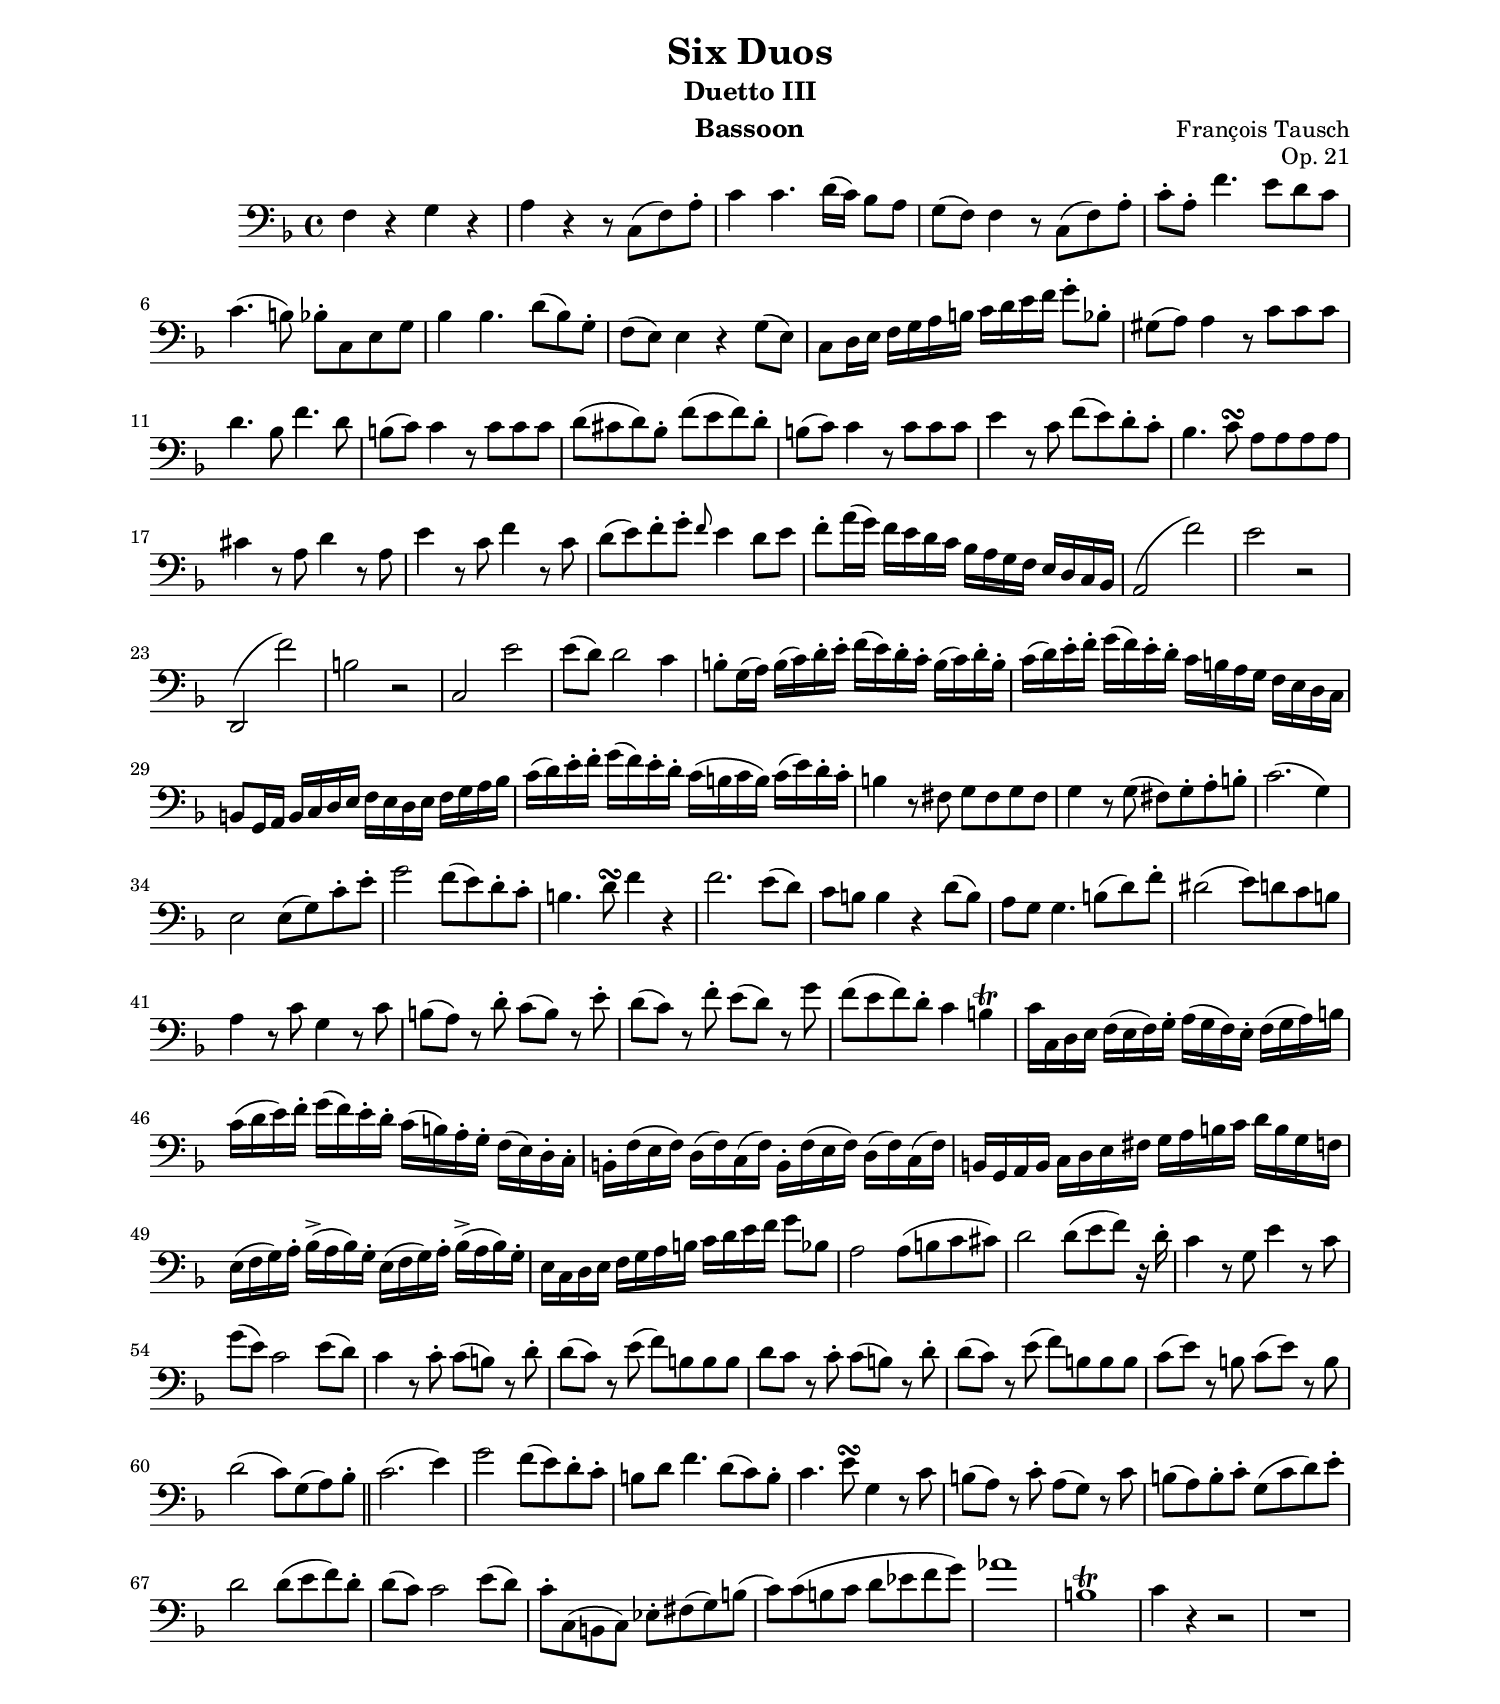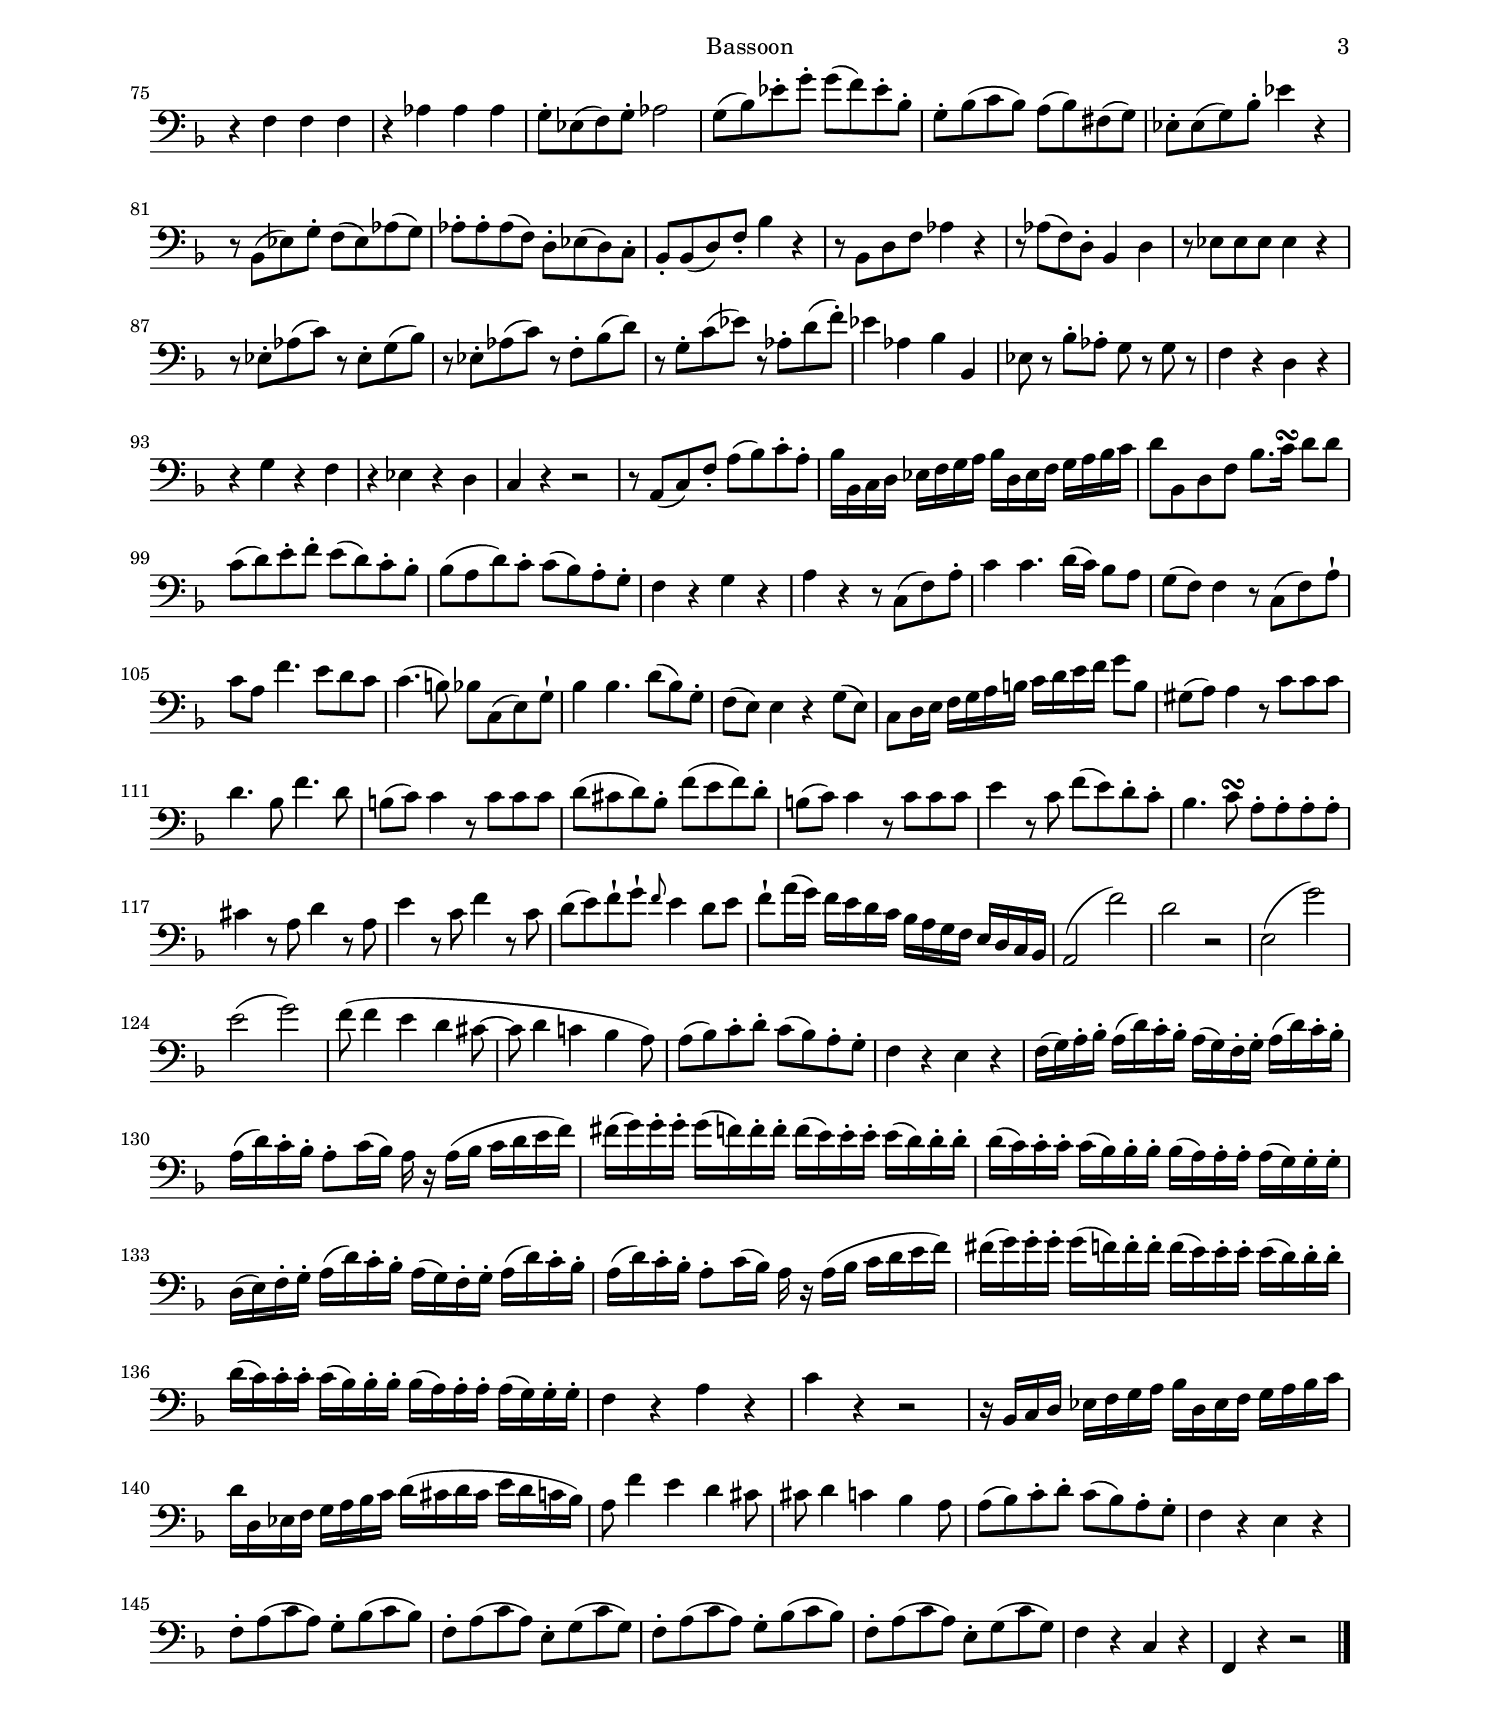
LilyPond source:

\version "2.19.64"
\pointAndClickOff

\include "../defs.ly"
ThreeOneBassoon = \relative f {
    \clef "bass" \key f \major \time 4/4 | % 1
    f4 r4 g4 r4 | % 2
    a4 r4 r8 c,8 ( f8 ) a8 -. | % 3
    c4 c4. d16 ( c16 ) bes8 a8 | % 4
    g8 ( f8 ) f4 r8 c8 ( f8 ) a8 -. | % 5
    c8 -. a8 -. f'4. e8 d8 c8 | % 6
    c4. ( b8 ) bes8 -. c,8 e8 g8 | % 7
    bes4 bes4. d8 ( bes8 ) g8 -. | % 8
    f8 ( e8 ) e4 r4 g8 ( e8 ) | % 9
    c8 d16 e16 f16 g16 a16 b16 c16 d16 e16 f16 g8 -. bes,8 -. |
    \barNumberCheck #10
    gis8 ( a8 ) a4 r8 c8 c8 c8 | % 11
    d4. bes8 f'4. d8 | % 12
    b8 ( c8 ) c4 r8 c8 c8 c8 | % 13
    d8 ( cis8 d8 ) bes8 -. f'8 ( e8 f8 ) d8 -. | % 14
    b8 ( c8 ) c4 r8 c8 c8 c8 | % 15
    e4 r8 c8 f8 ( e8 ) d8 -. c8 -. | % 16
    bes4. c8 \turn a8 a8 a8 a8 | % 17
    cis4 r8 a8 d4 r8 a8 | % 18
    e'4 r8 c8 f4 r8 c8 | % 19
    d8 ( e8 ) f8 -. g8 -. \grace { f8 } e4 d8 e8 | \barNumberCheck #20
    f8 -. a16 ( g16 ) f16 e16 d16 c16 bes16 a16 g16 f16 e16 d16 c16 bes16
    | % 21
    a2 ( f''2 ) | % 22
    e2 r2 | % 23
    d,,2 ( f''2 ) | % 24
    b,2 r2 | % 25
    c,2 e'2 | % 26
    e8 ( d8 ) d2 c4 | % 27
    b8 -. g16 ( a16 ) b16 ( c16 ) d16 -. e16 -. f16 ( e16 ) d16 -. c16
    -. b16 ( c16 ) d16 -. b16 -. | % 28
    c16 ( d16 ) e16 -. f16 -. g16 ( f16 ) e16 -. d16 -. c16 b16 a16 g16
    f16 e16 d16 c16 | % 29
    b8 g16 a16 b16 c16 d16 e16 f16 e16 d16 e16 f16 g16 a16 bes16 |
    \barNumberCheck #30
    c16 ( d16 ) e16 -. f16 -. g16 ( f16 ) e16 -. d16 -. c16 ( b16 c16 b16
    ) c16 ( e16 ) d16 -. c16 -. | % 31
    b4 r8 fis8 g8 fis8 g8 fis8 | % 32
    g4 r8 g8 ( fis8 ) g8 -. a8 -. b8 -. | % 33
    c2. ( g4 ) | % 34
    e2 e8 ( g8 ) c8 -. e8 -. | % 35
    g2 f8 ( e8 ) d8 -. c8 -. | % 36
    b4. d8 \turn f4 r4 | % 37
    f2. e8 ( d8 ) | % 38
    c8 b8 b4 r4 d8 ( b8 ) | % 39
    a8 g8 g4. b8 ( d8 ) f8 -. | \barNumberCheck #40
    dis2 ( e8 ) d8 c8 b8 | % 41
    a4 r8 c8 g4 r8 c8 | % 42
    b8 ( a8 ) r8 d8 -. c8 ( b8 ) r8 e8 -. | % 43
    d8 ( c8 ) r8 f8 -. e8 ( d8 ) r8 g8 | % 44
    f8 ( e8 f8 ) d8 -. c4 b4 \trill | % 45
    c16 c,16 d16 e16 f16 ( e16 f16 ) g16 -. a16 ( g16 f16 ) e16 -. f16 (
    g16 a16 ) b16 | % 46
    c16 ( d16 e16 ) f16 -. g16 ( f16 ) e16 -. d16 -. c16 ( b16 ) a16 -.
    g16 -. f16 ( e16 ) d16 -. c16 -. | % 47
    b16 -. f'16 ( e16 f16 ) d16 ( f16 ) c16 ( f16 ) b,16 -. f'16 ( e16 f16
    ) d16 ( f16 ) c16 ( f16 ) | % 48
    b,16 g16 a16 b16 c16 d16 e16 fis16 g16 a16 b16 c16 d16 b16 g16 f16 | % 49
    e16 ( f16 g16 ) a16 -. bes16 ( -> a16 bes16 ) g16 -. e16 ( f16 g16 )
    a16 -. bes16 ( -> a16 bes16 ) g16 -. | \barNumberCheck #50
    e16 c16 d16 e16 f16 g16 a16 b16 c16 d16 e16 f16 g8 bes,8 | % 51
    a2 a8 ( b8 c8 cis8 ) | % 52
    d2 d8 ( e8 f8 ) r16 d16 -. | % 53
    c4 r8 g8 e'4 r8 c8 | % 54
    g'8 ( e8 ) c2 e8 ( d8 ) | % 55
    c4 r8 c8 -. c8 ( b8 ) r8 d8 -. | % 56
    d8 ( c8 ) r8 e8 ( f8 ) b,8 b8 b8 | % 57
    d8 c8 r8 c8 -. c8 ( b8 ) r8 d8 -. | % 58
    d8 ( c8 ) r8 e8 ( f8 ) b,8 b8 b8 | % 59
    c8 ( e8 ) r8 b8 c8 ( e8 ) r8 b8 | \barNumberCheck #60
    d2 ( c8 ) g8 ( a8 ) bes8 -. \bar "||"
    c2. ( e4 ) | % 62
    g2 f8 ( e8 ) d8 -. c8 -. | % 63
    b8 d8 f4. d8 ( c8 ) b8 -. | % 64
    c4. e8 \turn g,4 r8 c8 | % 65
    b8 ( a8 ) r8 c8 -. a8 ( g8 ) r8 c8 | % 66
    b8 ( a8 ) b8 -. c8 -. g8 ( c8 d8 ) e8 -. | % 67
    d2 d8 ( e8 f8 ) d8 -. | % 68
    d8 ( c8 ) c2 e8 ( d8 ) | % 69
    c8 -. c,8 ( b8 c8 ) es8 -. fis8 ( g8 ) b8 ( | \barNumberCheck #70
    c8 ) c8 ( b8 c8 d8 es8 f8 g8 ) | % 71
    as1 | % 72
    b,1 \trill | % 73
    c4 r4 r2 | % 74
    R1 | % 75
    r4 f,4 f4 f4 | % 76
    r4 as4 as4 as4 | % 77
    g8 -. es8 ( f8 ) g8 -. as2 | % 78
    g8 ( bes8 ) es8 -. g8 -. g8 ( f8 ) es8 -. bes8 -. | % 79
    g8 -. bes8 ( c8 bes8 ) a8 ( bes8 ) fis8 ( g8 ) | \barNumberCheck #80
    es8 -. es8 ( g8 ) bes8 -. es4 r4 | % 81
    r8 bes,8 ( es8 ) g8 -. f8 ( es8 ) as8 ( g8 ) | % 82
    as8 -. as8 -. as8 ( f8 ) d8 -. es8 ( d8 ) c8 -. | % 83
    bes8 -. bes8 ( d8 ) f8 -. bes4 r4 | % 84
    r8 bes,8 d8 f8 as4 r4 | % 85
    r8 as8 ( f8 ) d8 -. bes4 d4 | % 86
    r8 es8 es8 es8 es4 r4 | % 87
    r8 es8 -. as8 ( c8 ) r8 es,8 -. g8 ( bes8 ) | % 88
    r8 es,8 -. as8 ( c8 ) r8 f,8 -. bes8 ( d8 ) | % 89
    r8 g,8 -. c8 ( es8 ) r8 as,8 -. d8 ( f8 ) -. | \barNumberCheck #90
    es4 as,4 bes4 bes,4 | % 91
    es8 r8 bes'8 -. as8 -. g8 r8 g8 r8 | % 92
    f4 r4 d4 r4 | % 93
    r4 g4 r4 f4 | % 94
    r4 es4 r4 d4 | % 95
    c4 r4 r2 | % 96
    r8 a8 ( c8 ) f8 -. a8 ( bes8 ) c8 -. a8 -. | % 97
    bes16 bes,16 c16 d16 es16 f16 g16 a16 bes16 d,16 es16 f16 g16 a16
    bes16 c16 | % 98
    d8 bes,8 d8 f8 bes8. c16 \turn d8 d8 | % 99
    c8 ( d8 ) e8 -. f8 -. e8 ( d8 ) c8 -. bes8 -. | \barNumberCheck #100
    bes8 ( a8 d8 ) c8 -. c8 ( bes8 ) a8 -. g8 -. | % 101
    f4 r4 g4 r4 | % 102
    a4 r4 r8 c,8 ( f8 ) a8 -. | % 103
    c4 c4. d16 ( c16 ) bes8 a8 | % 104
    g8 ( f8 ) f4 r8 c8 ( f8 ) a8 -! | % 105
    c8 a8 f'4. e8 d8 c8 | % 106
    c4. ( b8 ) bes8 c,8 ( e8 ) g8 -! | % 107
    bes4 bes4. d8 ( bes8 ) g8 -. | % 108
    f8 ( e8 ) e4 r4 g8 ( e8 ) | % 109
    c8 d16 e16 f16 g16 a16 b16 c16 d16 e16 f16 g8 b,8 | \barNumberCheck
    #110
    gis8 ( a8 ) a4 r8 c8 c8 c8 | % 111
    d4. bes8 f'4. d8 | % 112
    b8 ( c8 ) c4 r8 c8 c8 c8 | % 113
    d8 ( cis8 d8 ) bes8 -. f'8 ( e8 f8 ) d8 -. | % 114
    b8 ( c8 ) c4 r8 c8 c8 c8 | % 115
    e4 r8 c8 f8 ( e8 ) d8 -. c8 -. | % 116
    bes4. c8 \turn a8 -. a8 -. a8 -. a8 -. | % 117
    cis4 r8 a8 d4 r8 a8 | % 118
    e'4 r8 c8 f4 r8 c8 | % 119
    d8 ( e8 ) f8 -! g8 -! \grace { f8 } e4 d8 e8 | \barNumberCheck #120
    f8 -! a16 ( g16 ) f16 e16 d16 c16 bes16 a16 g16 f16 e16 d16 c16 bes16
    | % 121
    a2 ( f''2 ) | % 122
    d2 r2 | % 123
    e,2 ( g'2 ) | % 124
    e2 ( g2 ) | % 125
    f8 ( f4 e4 d4 cis8 ~ | % 126
    cis8 d4 c4 bes4 a8 ) | % 127
    a8 ( bes8 ) c8 -. d8 -. c8 ( bes8 ) a8 -. g8 -. | % 128
    f4 r4 e4 r4 | % 129
    f16 ( g16 ) a16 -. bes16 -. a16 ( d16 ) c16 -. bes16 -. a16 ( g16 )
    f16 -. g16 -. a16 ( d16 ) c16 -. bes16 -. | \barNumberCheck #130
    a16 ( d16 ) c16 -. bes16 -. a8 -. c16 ( bes16 ) a16 r16 a16 ( bes16
    c16 d16 e16 f16 ) | % 131
    fis16 ( g16 ) g16 -. g16 -. g16 ( f16 ) f16 -. f16 -. f16 ( e16 ) e16
    -. e16 -. e16 ( d16 ) d16 -. d16 -. | % 132
    d16 ( c16 ) c16 -. c16 -. c16 ( bes16 ) bes16 -. bes16 -. bes16 ( a16
    ) a16 -. a16 -. a16 ( g16 ) g16 -. g16 -. | % 133
    d16 ( e16 ) f16 -. g16 -. a16 ( d16 ) c16 -. bes16 -. a16 ( g16 ) f16
    -. g16 -. a16 ( d16 ) c16 -. bes16 -. | % 134
    a16 ( d16 ) c16 -. bes16 -. a8 -. c16 ( bes16 ) a16 r16 a16 ( bes16
    c16 d16 e16 f16 ) | % 135
    fis16 ( g16 ) g16 -. g16 -. g16 ( f16 ) f16 -. f16 -. f16 ( e16 ) e16
    -. e16 -. e16 ( d16 ) d16 -. d16 -. | % 136
    d16 ( c16 ) c16 -. c16 -. c16 ( bes16 ) bes16 -. bes16 -. bes16 ( a16
    ) a16 -. a16 -. a16 ( g16 ) g16 -. g16 -. | % 137
    f4 r4 a4 r4 | % 138
    c4 r4 r2 | % 139
    r16 bes,16 c16 d16 es16 f16 g16 a16 bes16 d,16 es16 f16 g16 a16 bes16
    c16 | \barNumberCheck #140
    d16 d,16 es16 f16 g16 a16 bes16 c16 d16 ( cis16 d16 cis16 e16 d16 c16
    bes16 ) | % 141
    a8 f'4 e4 d4 cis8 | % 142
    cis8 d4 c4 bes4 a8 | % 143
    a8 ( bes8 ) c8 -. d8 -. c8 ( bes8 ) a8 -. g8 -. | % 144
    f4 r4 e4 r4 | % 145
    f8 -. a8 ( c8 a8 ) g8 -. bes8 ( c8 bes8 ) | % 146
    f8 -. a8 ( c8 a8 ) e8 -. g8 ( c8 g8 ) | % 147
    f8 -. a8 ( c8 a8 ) g8 -. bes8 ( c8 bes8 ) | % 148
    f8 -. a8 ( c8 a8 ) e8 -. g8 ( c8 g8 ) | % 149
    f4 r4 c4 r4 | \barNumberCheck #150
    f,4 r4 r2 \bar "|."
}


\header {
  title =  "Six Duos"
  composer = "François Tausch"
  opus = "Op. 21"
  instrument = "Bassoon"
}

\paper {
  paper-width = 10\in
  paper-height = 13\in
  top-margin = 1.0\in
  bottom-margin = 1.0\in
  left-margin = 1.0\in
  right-margin = 1.0\in
  page-breaking = #ly:page-turn-breaking
  first-page-number = 2
}

\bookpart {
  \header {
    subtitle = "Duetto III"
  }

  \score {
    \keepWithTag #'(withCue edited)
    \removeWithTag #'orig
    <<
      \new Staff
        <<
          \context Staff <<
            \set Score.tempoHideNote = ##t
            \context Voice { \ThreeOneBassoon }
          >>
        >>
    >>
    \layout {}
  }
}